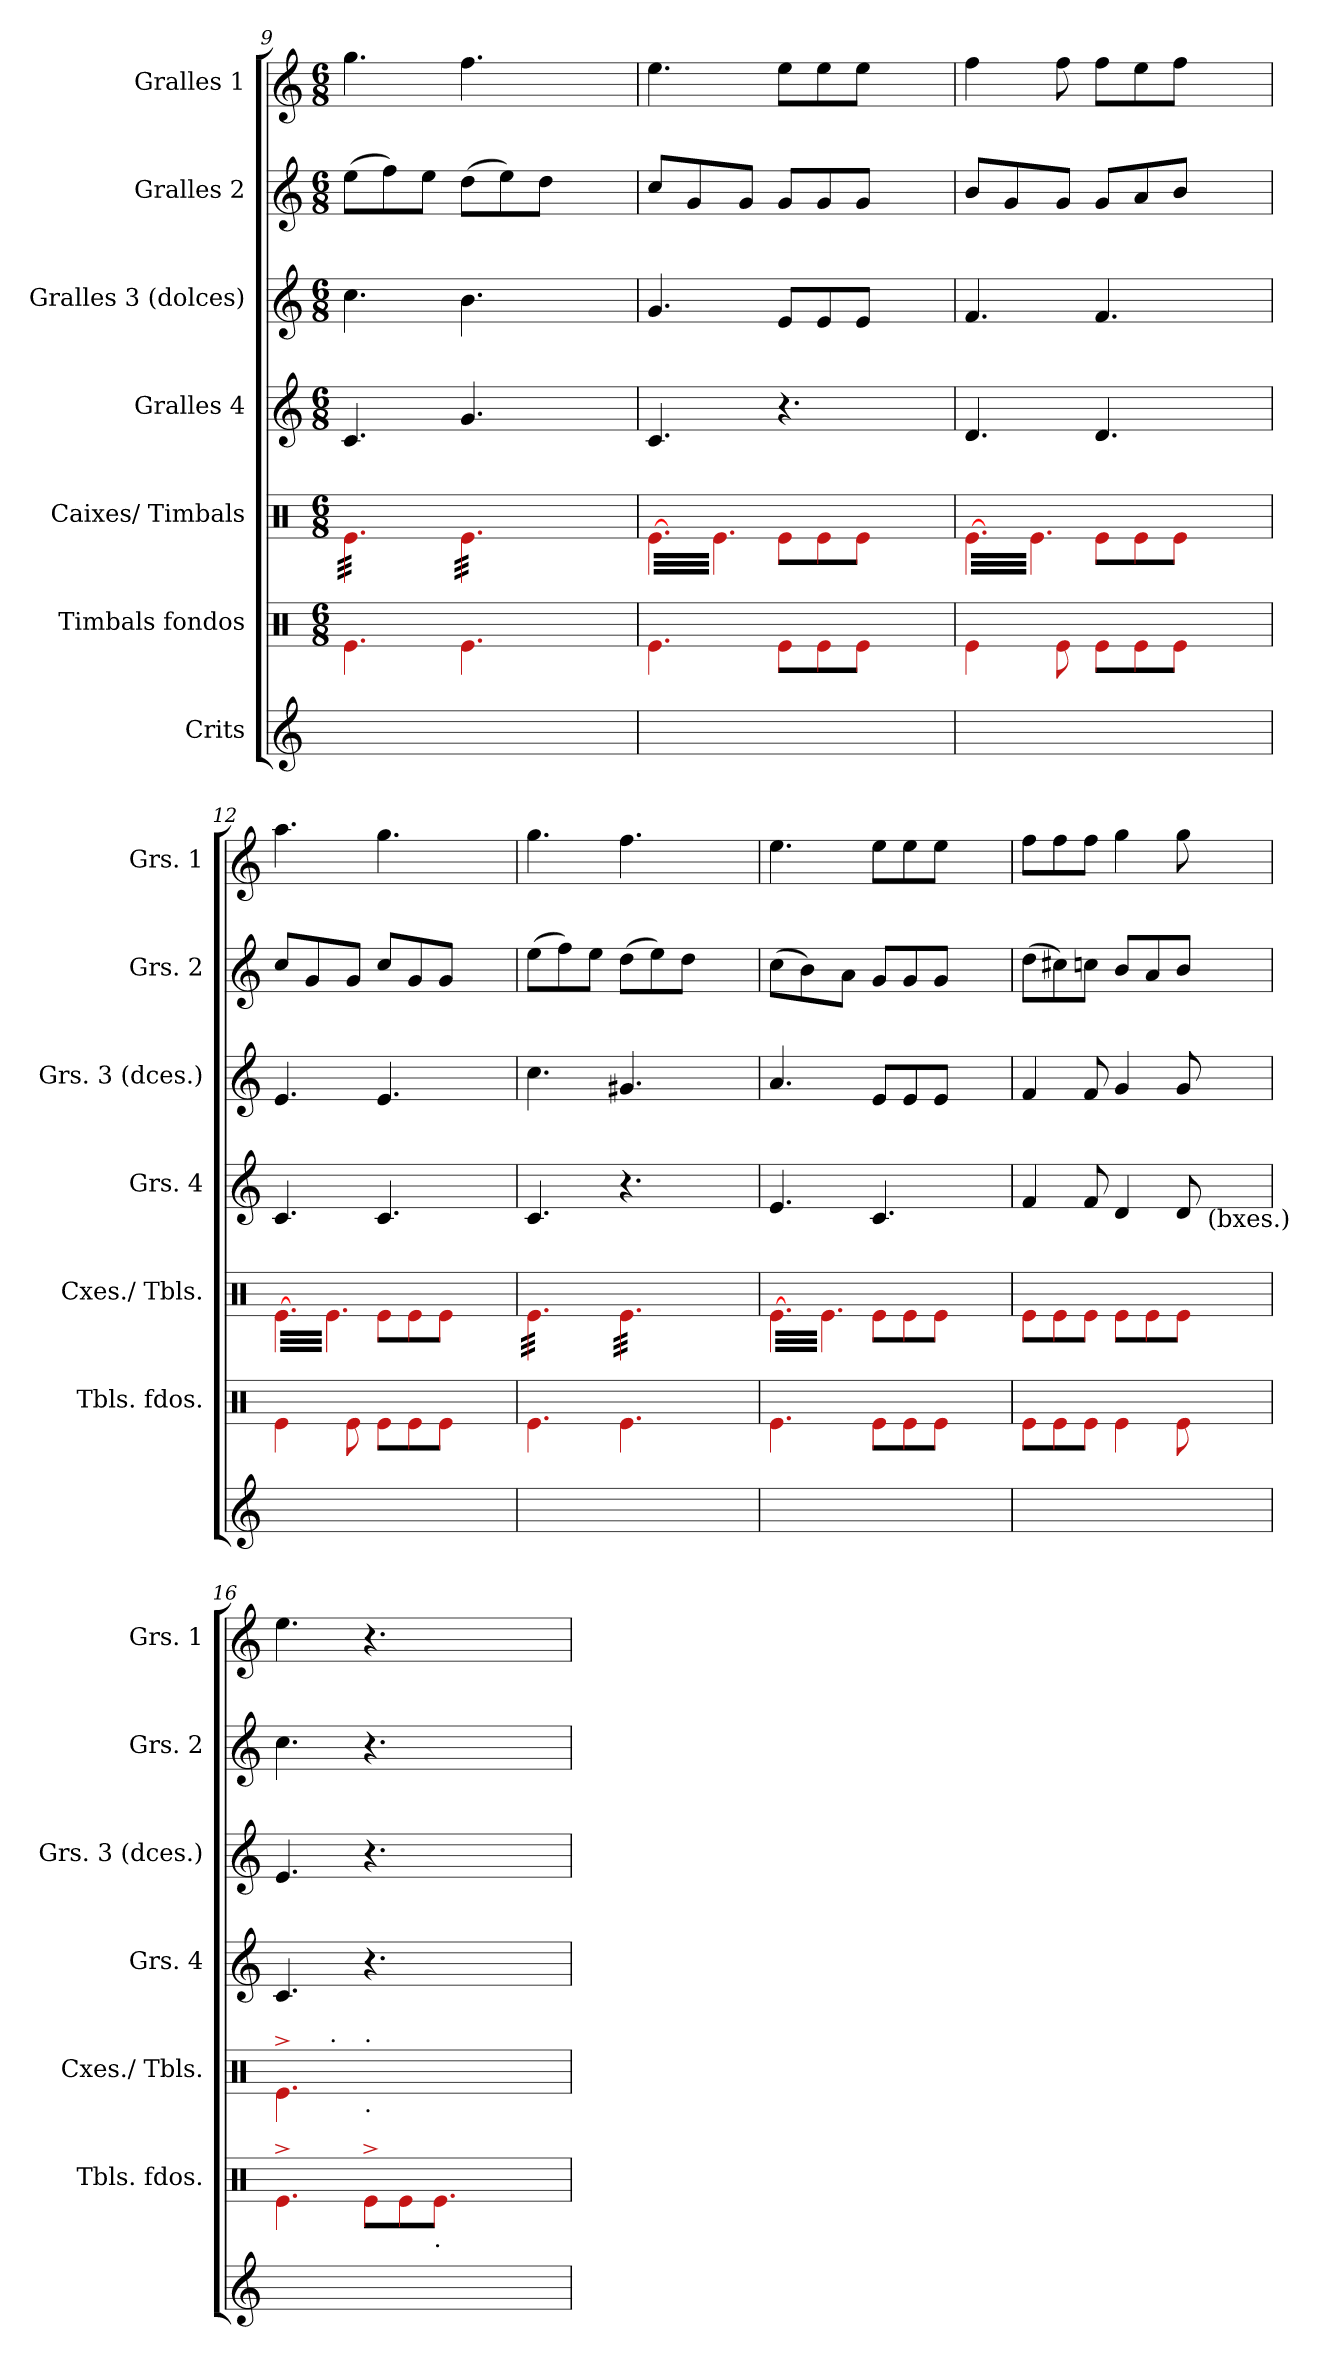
**kern	**kern	**kern	**kern	**kern	**kern	**kern
*part7	*part6	*part5	*part4	*part3	*part2	*part1
*staff7	*staff6	*staff5	*staff4	*staff3	*staff2	*staff1
*I"Crits	*I"Timbals fondos	*I"Caixes/ Timbals	*I"Gralles 4	*I"Gralles 3 (dolces)	*I"Gralles 2	*I"Gralles 1
*	*I'Tbls. fdos.	*I'Cxes./ Tbls.	*I'Grs. 4	*I'Grs. 3 (dces.)	*I'Grs. 2	*I'Grs. 1
*clefG2	*clefX	*clefX	*clefG2	*clefG2	*clefG2	*clefG2
*k[]	*k[]	*k[]	*k[]	*k[]	*k[]	*k[]
*	*M6/8	*M6/8	*M6/8	*M6/8	*M6/8	*M6/8
=9	=9	=9	=9	=9	=9	=9
*	*	*tremolo	*	*	*	*
1ryy	4.e\	32e\LLL	4.c/	4.cc\	(>8ee\L	4.gg\
.	.	32e\	.	.	.	.
.	.	32e\	.	.	.	.
.	.	32e\	.	.	.	.
.	.	32e\	.	.	8ff\)	.
.	.	32e\	.	.	.	.
.	.	32e\	.	.	.	.
.	.	32e\	.	.	.	.
.	.	32e\	.	.	8ee\J	.
.	.	32e\	.	.	.	.
.	.	32e\	.	.	.	.
.	.	32e\JJJ	.	.	.	.
.	4.e\	32e\LLL	4.g/	4.b\	(>8dd\L	4.ff\
.	.	32e\	.	.	.	.
.	.	32e\	.	.	.	.
.	.	32e\	.	.	.	.
.	.	32e\	.	.	8ee\)	.
.	.	32e\	.	.	.	.
.	.	32e\	.	.	.	.
.	.	32e\	.	.	.	.
.	.	32e\	.	.	8dd\J	.
.	.	32e\	.	.	.	.
.	.	32e\	.	.	.	.
.	.	32e\JJJ	.	.	.	.
.	4ryy	4ryy	4ryy	4ryy	4ryy	4ryy
=10	=10	=10	=10	=10	=10	=10
1ryy	4.e\	[32e\LLL	4.c/	4.g/	8cc/L	4.ee\
.	.	32e\	.	.	.	.
.	.	32e\	.	.	.	.
.	.	32e\	.	.	.	.
.	.	32e\	.	.	8g/	.
.	.	32e\	.	.	.	.
.	.	32e\	.	.	.	.
.	.	32e\	.	.	.	.
.	.	32e\	.	.	8g/J	.
.	.	32e\	.	.	.	.
.	.	32e\	.	.	.	.
.	.	32e\JJJ	.	.	.	.
*	*	*Xtremolo	*	*	*	*
.	8e\L	8e\L]	4.r	8e/L	8g/L	8ee\L
.	8e\	8e\	.	8e/	8g/	8ee\
.	8e\J	8e\J	.	8e/J	8g/J	8ee\J
.	4ryy	4ryy	4ryy	4ryy	4ryy	4ryy
=11	=11	=11	=11	=11	=11	=11
*	*	*tremolo	*	*	*	*
1ryy	4e\	[32e\LLL	4.d/	4.f/	8b/L	4ff\
.	.	32e\	.	.	.	.
.	.	32e\	.	.	.	.
.	.	32e\	.	.	.	.
.	.	32e\	.	.	8g/	.
.	.	32e\	.	.	.	.
.	.	32e\	.	.	.	.
.	.	32e\	.	.	.	.
.	8e\	32e\	.	.	8g/J	8ff\
.	.	32e\	.	.	.	.
.	.	32e\	.	.	.	.
.	.	32e\JJJ	.	.	.	.
*	*	*Xtremolo	*	*	*	*
.	8e\L	8e\L]	4.d/	4.f/	8g/L	8ff\L
.	8e\	8e\	.	.	8a/	8ee\
.	8e\J	8e\J	.	.	8b/J	8ff\J
.	4ryy	4ryy	4ryy	4ryy	4ryy	4ryy
=12	=12	=12	=12	=12	=12	=12
*	*	*tremolo	*	*	*	*
1ryy	4e\	[32e\LLL	4.c/	4.e/	8cc/L	4.aa\
.	.	32e\	.	.	.	.
.	.	32e\	.	.	.	.
.	.	32e\	.	.	.	.
.	.	32e\	.	.	8g/	.
.	.	32e\	.	.	.	.
.	.	32e\	.	.	.	.
.	.	32e\	.	.	.	.
.	8e\	32e\	.	.	8g/J	.
.	.	32e\	.	.	.	.
.	.	32e\	.	.	.	.
.	.	32e\JJJ	.	.	.	.
*	*	*Xtremolo	*	*	*	*
.	8e\L	8e\L]	4.c/	4.e/	8cc/L	4.gg\
.	8e\	8e\	.	.	8g/	.
.	8e\J	8e\J	.	.	8g/J	.
.	4ryy	4ryy	4ryy	4ryy	4ryy	4ryy
=13	=13	=13	=13	=13	=13	=13
*	*	*tremolo	*	*	*	*
1ryy	4.e\	32e\LLL	4.c/	4.cc\	(>8ee\L	4.gg\
.	.	32e\	.	.	.	.
.	.	32e\	.	.	.	.
.	.	32e\	.	.	.	.
.	.	32e\	.	.	8ff\)	.
.	.	32e\	.	.	.	.
.	.	32e\	.	.	.	.
.	.	32e\	.	.	.	.
.	.	32e\	.	.	8ee\J	.
.	.	32e\	.	.	.	.
.	.	32e\	.	.	.	.
.	.	32e\JJJ	.	.	.	.
.	4.e\	32e\LLL	4.r	4.g#X/	(>8dd\L	4.ff\
.	.	32e\	.	.	.	.
.	.	32e\	.	.	.	.
.	.	32e\	.	.	.	.
.	.	32e\	.	.	8ee\)	.
.	.	32e\	.	.	.	.
.	.	32e\	.	.	.	.
.	.	32e\	.	.	.	.
.	.	32e\	.	.	8dd\J	.
.	.	32e\	.	.	.	.
.	.	32e\	.	.	.	.
.	.	32e\JJJ	.	.	.	.
.	4ryy	4ryy	4ryy	4ryy	4ryy	4ryy
=14	=14	=14	=14	=14	=14	=14
1ryy	4.e\	[32e\LLL	4.e/	4.a/	(>8cc\L	4.ee\
.	.	32e\	.	.	.	.
.	.	32e\	.	.	.	.
.	.	32e\	.	.	.	.
.	.	32e\	.	.	8b\)	.
.	.	32e\	.	.	.	.
.	.	32e\	.	.	.	.
.	.	32e\	.	.	.	.
.	.	32e\	.	.	8a\J	.
.	.	32e\	.	.	.	.
.	.	32e\	.	.	.	.
.	.	32e\JJJ	.	.	.	.
*	*	*Xtremolo	*	*	*	*
.	8e\L	8e\L]	4.c/	8e/L	8g/L	8ee\L
.	8e\	8e\	.	8e/	8g/	8ee\
.	8e\J	8e\J	.	8e/J	8g/J	8ee\J
.	4ryy	4ryy	4ryy	4ryy	4ryy	4ryy
!!LO:PB:g=z
=15	=15	=15	=15	=15	=15	=15
1ryy	8e\L	8e\L	4f/	4f/	(>8dd\L	8ff\L
.	8e\	8e\	.	.	8cc#X\)	8ff\
.	8e\J	8e\J	8f/	8f/	8ccn\J	8ff\J
.	4e\	8e\L	4d/	4g/	8b/L	4gg\
.	.	8e\	.	.	8a/	.
.	8e\	8e\J	8d/	8g/	8b/J	8gg\
!	!	!	!LO:TX:b:t=(bxes.)	!	!	!
.	4ryy	4ryy	4ryy	4ryy	4ryy	4ryy
=16	=16	=16	=16	=16	=16	=16
*	*	*^	*	*	*	*
1ryy	4.e^\	4.e^\	4ryy	4.c/	4.e/	4.cc\	4.ee\
!	!	!	!LO:TX:a:t=.	!	!	!	!
.	.	.	2..ryy	.	.	.	.
!	!	!LO:TX:b:t=.	!	!	!	!	!
!	!	!LO:TX:a:t=.	!	!	!	!	!
.	8e^\L	2.ryy	.	4.r	4.r	4.r	4.r
.	8e\	.	.	.	.	.	.
!	!LO:TX:b:t=.	!	!	!	!	!	!
.	8.e\J	.	.	.	.	.	.
.	.	.	.	4ryy	4ryy	4ryy	4ryy
.	8.ryy	.	.	.	.	.	.
8ryy	8ryy	.	.	8ryy	8ryy	8ryy	8ryy
*	*	*v	*v	*	*	*	*
=	=	=	=	=	=	=
*-	*-	*-	*-	*-	*-	*-
